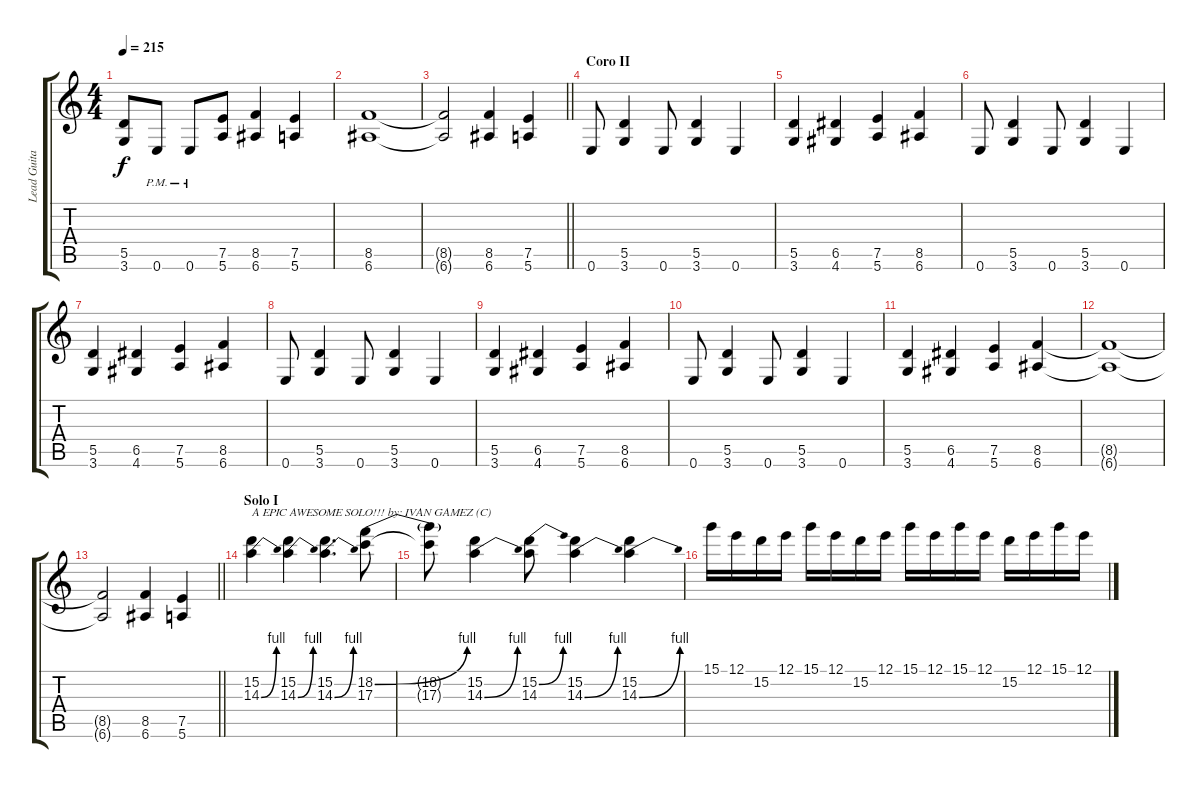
\track ("Lead Guitar" "Lead Guita") {instrument distortionguitar}
\staff {score tabs}
\tuning (E4 B3 G3 D3 A2 E2) {hide}
\ts (4 4)
\tempo 215
\clef g2
\ks c
(5.5 3.6).8{dy f} 0.6{pm}.8 0.6{pm}.8 (7.5 5.6).8 (8.5 6.6).4 (7.5 5.6).4 |
(8.5 6.6).1 |
\barLineRight lightlight
(8.5{t} 6.6{t}).2 (8.5 6.6).4 (7.5 5.6).4 |
\section ("" "Coro II")
0.6.8 (5.5 3.6).4 0.6.8 (5.5 3.6).4 0.6.4 |
(5.5 3.6).4 (6.5 4.6).4 (7.5 5.6).4 (8.5 6.6).4 |
0.6.8 (5.5 3.6).4 0.6.8 (5.5 3.6).4 0.6.4 |
(5.5 3.6).4 (6.5 4.6).4 (7.5 5.6).4 (8.5 6.6).4 |
0.6.8 (5.5 3.6).4 0.6.8 (5.5 3.6).4 0.6.4 |
(5.5 3.6).4 (6.5 4.6).4 (7.5 5.6).4 (8.5 6.6).4 |
0.6.8 (5.5 3.6).4 0.6.8 (5.5 3.6).4 0.6.4 |
(5.5 3.6).4 (6.5 4.6).4 (7.5 5.6).4 (8.5 6.6).4 |
(8.5{t} 6.6{t}).1 |
\barLineRight lightlight
(8.5{t} 6.6{t}).2 (8.5 6.6).4 (7.5 5.6).4 |
\section ("" "Solo I")
(15.2 14.3{be (bend 0 0 60 4)}).4{txt "A EPIC AWESOME SOLO!!! by: IVAN GAMEZ (C) "} (15.2 14.3{be (bend 0 0 60 4)}).4 (15.2 14.3{be (bend 0 0 60 4)}).4{d} (18.2{be (bend 0 0 60 4)} 17.3).8 |
(18.2{t} 17.3{t}).8 (15.2 14.3{be (bend 0 0 60 4)}).4 (15.2{be (bend 0 0 60 4)} 14.3).8 (15.2 14.3{be (bend 0 0 60 4)}).4 (15.2 14.3{be (bend 0 0 60 4)}).4 |
15.1.16 12.1.16 15.2.16 12.1.16 15.1.16 12.1.16 15.2.16 12.1.16 15.1.16 12.1.16 15.1.16 12.1.16 15.2.16 12.1.16 15.1.16 12.1.16
